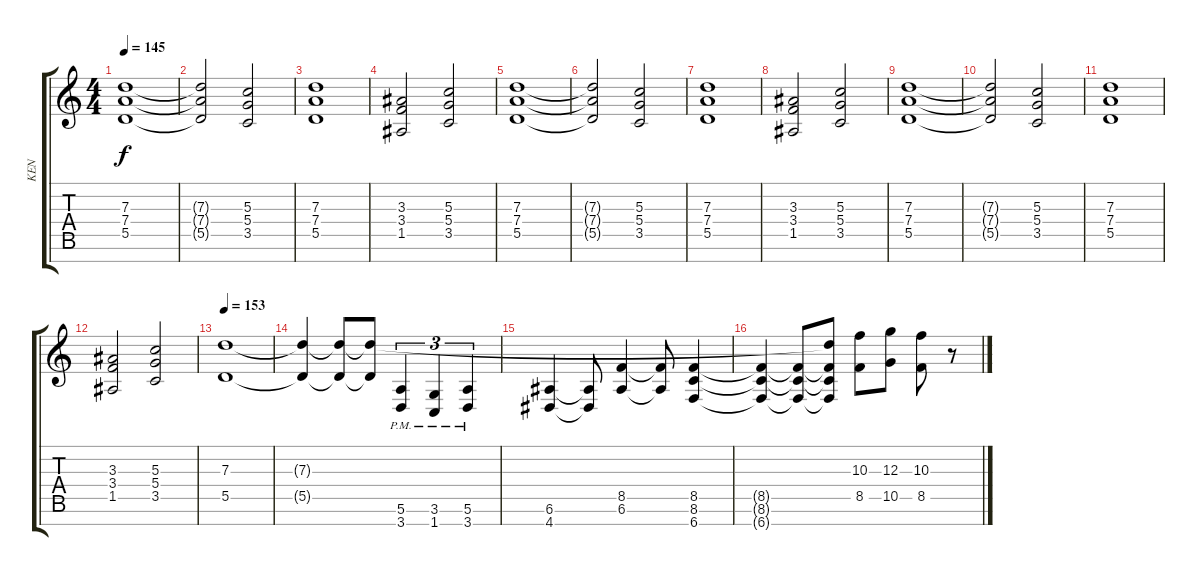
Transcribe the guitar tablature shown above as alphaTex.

\track ("KEN" "KEN") {instrument distortionguitar}
\staff {score tabs}
\tuning (E4 B3 G3 D3 A2 E2 B1) {hide}
\ts (4 4)
\tempo 145
\clef g2
\ks c
(7.3 7.4 5.5).1{dy f} |
(7.3{t} 7.4{t} 5.5{t}).2 (5.3 5.4 3.5).2 |
(7.3 7.4 5.5).1 |
(3.3 3.4 1.5).2 (5.3 5.4 3.5).2 |
(7.3 7.4 5.5).1 |
(7.3{t} 7.4{t} 5.5{t}).2 (5.3 5.4 3.5).2 |
(7.3 7.4 5.5).1 |
(3.3 3.4 1.5).2 (5.3 5.4 3.5).2 |
(7.3 7.4 5.5).1 |
(7.3{t} 7.4{t} 5.5{t}).2 (5.3 5.4 3.5).2 |
(7.3 7.4 5.5).1 |
(3.3 3.4 1.5).2 (5.3 5.4 3.5).2 |
\tempo 153
(7.3 5.5).1 |
(7.3{t} 5.5{t}).4 (7.3{t} 5.5{t}).8 (7.3{t} 5.5{t}).8 (5.6{pm} 3.7{pm}).4{tu (3 2)} (3.6{pm} 1.7{pm}).4{tu (3 2)} (5.6{pm} 3.7{pm}).4{tu (3 2)} |
(6.6 4.7).4 (6.6{t} 4.7{t}).8 (8.5 6.6).4 (8.5{t} 6.6{t}).8 (8.5 8.6 6.7).4 |
(8.5{t} 8.6{t} 6.7{t}).4 (8.5{t} 8.6{t} 6.7{t}).8 (7.3{t} 8.5{t} 8.6{t} 6.7{t}).8 (10.3 8.5).8 (12.3 10.5).8 (10.3 8.5).8 r.8
